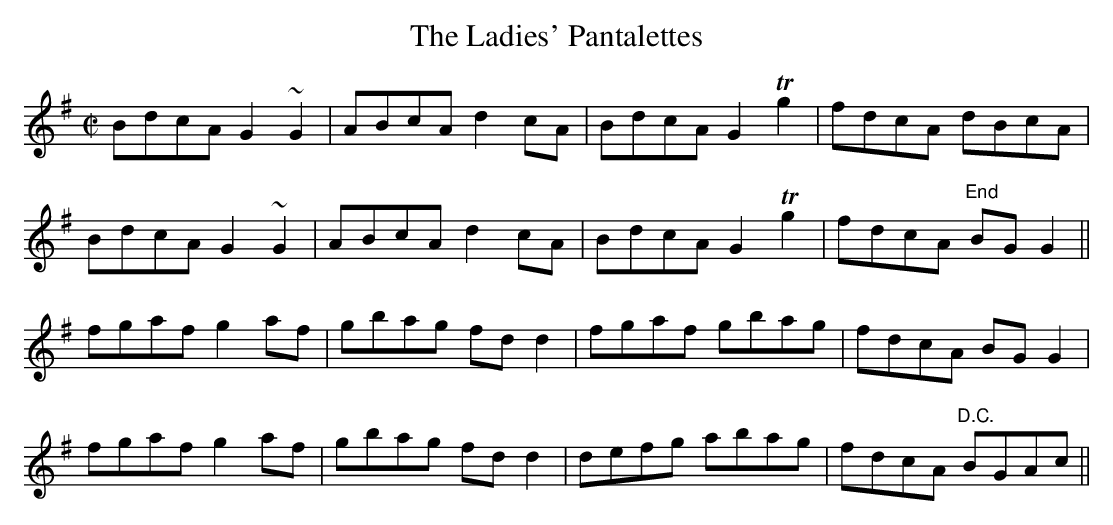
X:1
T: The Ladies' Pantalettes
M: C|
L: 1/8
K: G
BdcAG2~G2|ABcAd2cA|BdcAG2Tg2|fdcA dBcA|
BdcAG2~G2|ABcAd2cA|BdcAG2Tg2|fdcA"End" BGG2||
fgafg2af|gbag fdd2|fgaf gbag|fdcA BGG2|
fgafg2af|gbag fdd2|defg abag|fdcA "D.C."BGAc||
